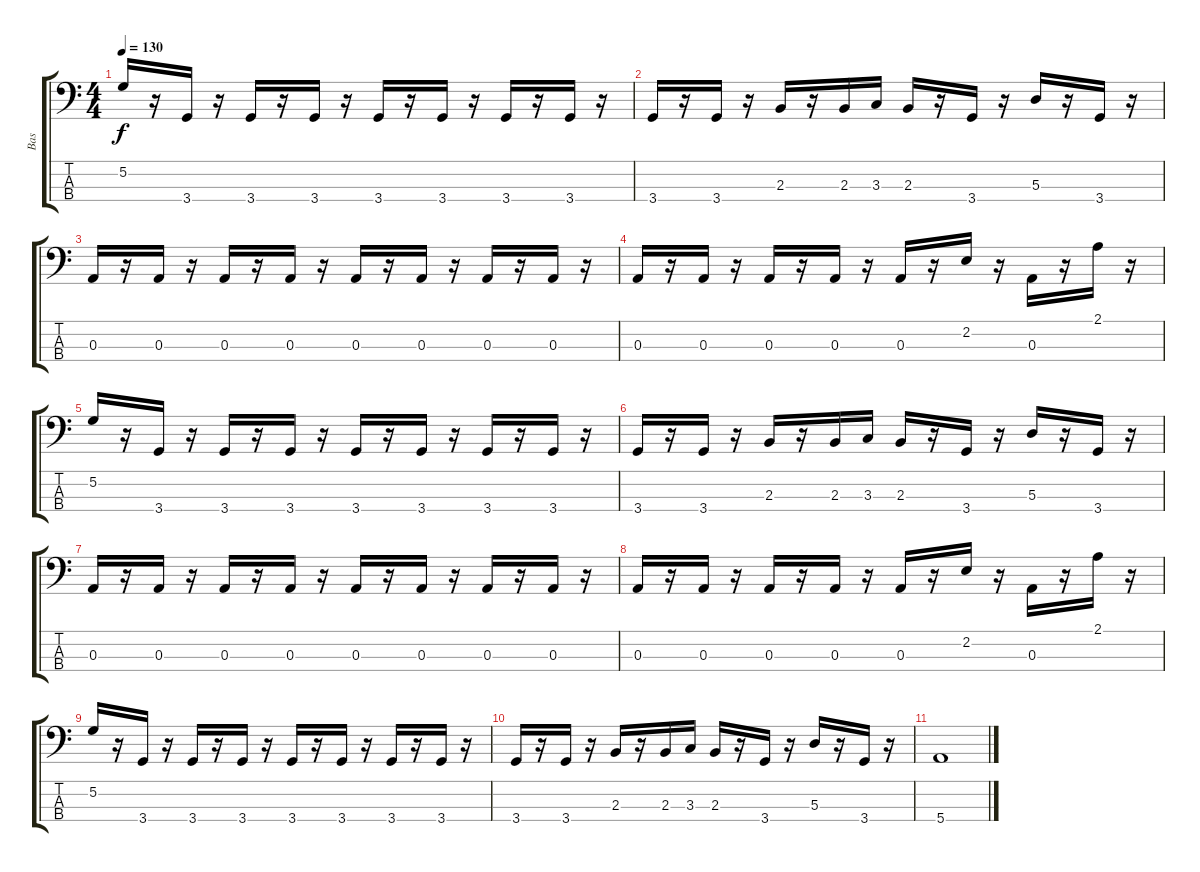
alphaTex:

\track ("Bas" "Bas") {instrument electricbasspick}
\staff {score tabs}
\tuning (G2 D2 A1 E1) {hide}
\ts (4 4)
\tempo 130
\clef f4
\ks c
5.2.16{dy f} r.16 3.4.16 r.16 3.4.16 r.16 3.4.16 r.16 3.4.16 r.16 3.4.16 r.16 3.4.16 r.16 3.4.16 r.16 |
3.4.16 r.16 3.4.16 r.16 2.3.16 r.16 2.3.16 3.3.16 2.3.16 r.16 3.4.16 r.16 5.3.16 r.16 3.4.16 r.16 |
0.3.16 r.16 0.3.16 r.16 0.3.16 r.16 0.3.16 r.16 0.3.16 r.16 0.3.16 r.16 0.3.16 r.16 0.3.16 r.16 |
0.3.16 r.16 0.3.16 r.16 0.3.16 r.16 0.3.16 r.16 0.3.16 r.16 2.2.16 r.16 0.3.16 r.16 2.1.16 r.16 |
5.2.16 r.16 3.4.16 r.16 3.4.16 r.16 3.4.16 r.16 3.4.16 r.16 3.4.16 r.16 3.4.16 r.16 3.4.16 r.16 |
3.4.16 r.16 3.4.16 r.16 2.3.16 r.16 2.3.16 3.3.16 2.3.16 r.16 3.4.16 r.16 5.3.16 r.16 3.4.16 r.16 |
0.3.16 r.16 0.3.16 r.16 0.3.16 r.16 0.3.16 r.16 0.3.16 r.16 0.3.16 r.16 0.3.16 r.16 0.3.16 r.16 |
0.3.16 r.16 0.3.16 r.16 0.3.16 r.16 0.3.16 r.16 0.3.16 r.16 2.2.16 r.16 0.3.16 r.16 2.1.16 r.16 |
5.2.16 r.16 3.4.16 r.16 3.4.16 r.16 3.4.16 r.16 3.4.16 r.16 3.4.16 r.16 3.4.16 r.16 3.4.16 r.16 |
3.4.16 r.16 3.4.16 r.16 2.3.16 r.16 2.3.16 3.3.16 2.3.16 r.16 3.4.16 r.16 5.3.16 r.16 3.4.16 r.16 |
5.4.1
